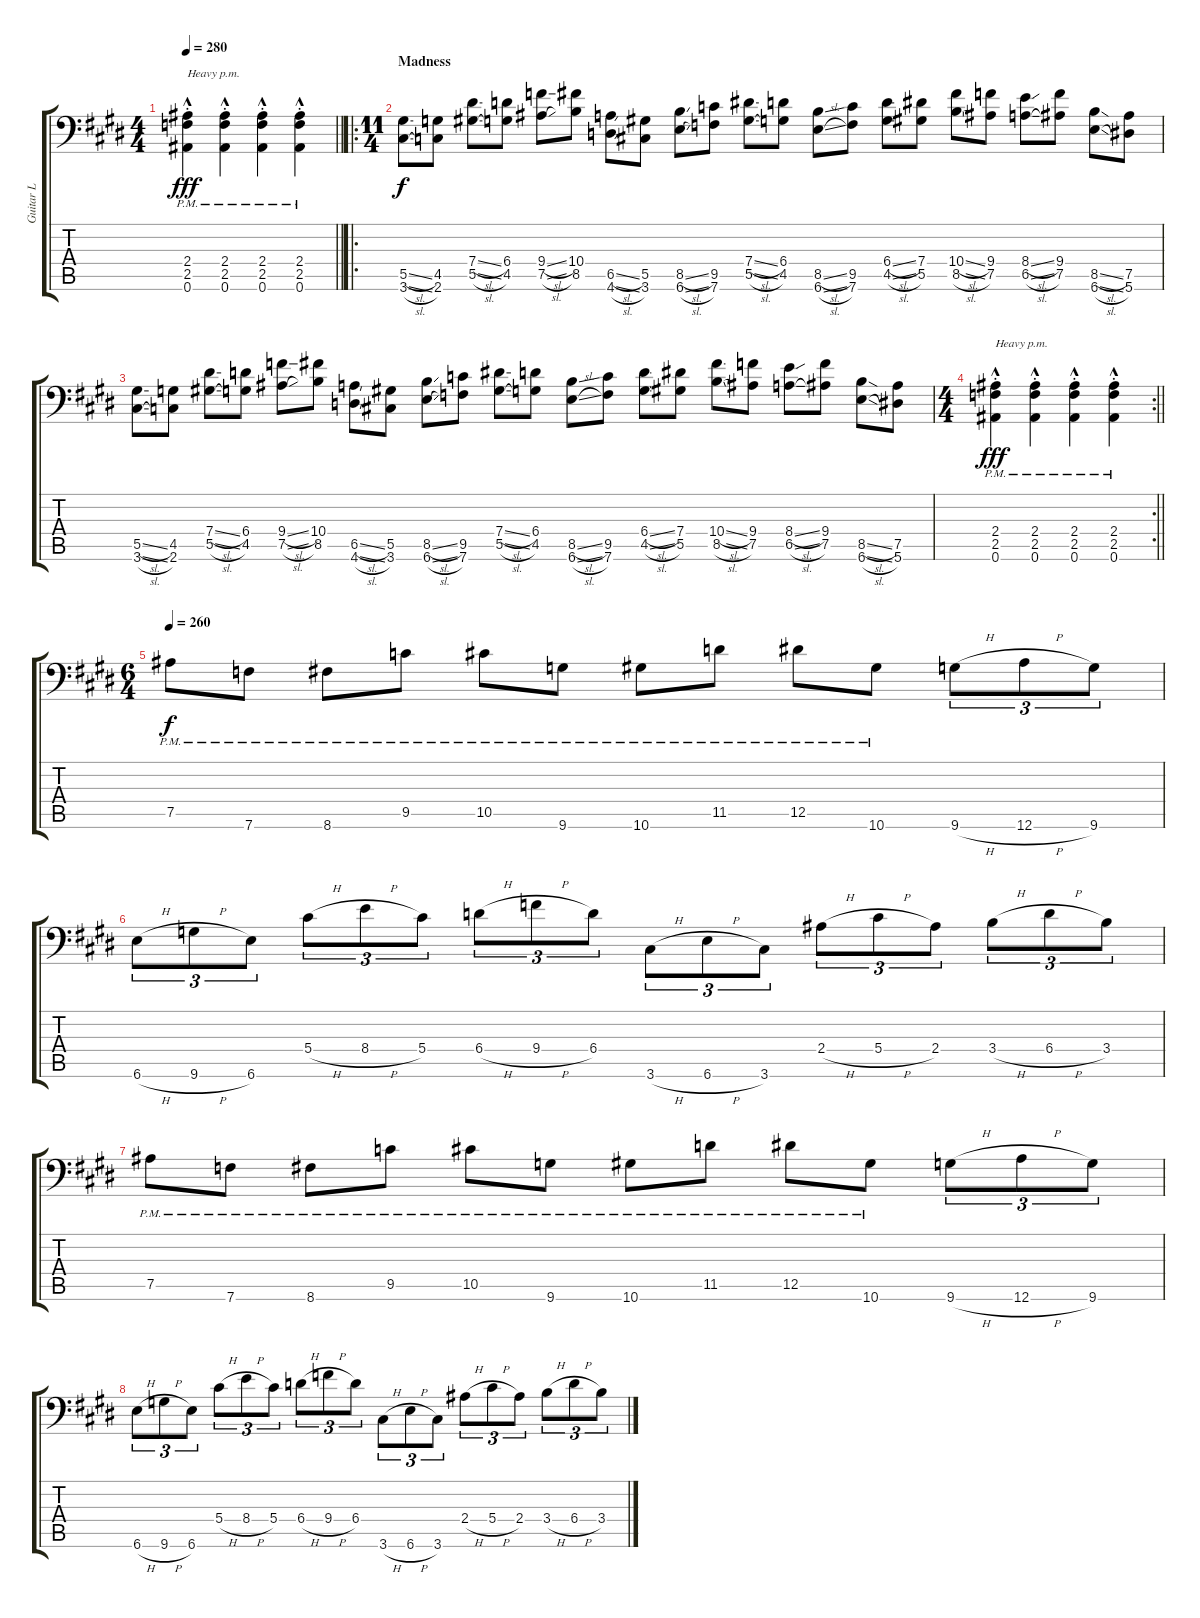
\track ("Guitar L" "Guitar L") {instrument distortionguitar}
\staff {score tabs}
\tuning (Bb3 F3 Db3 Ab2 Eb2 Bb1) {hide}
\ts (4 4)
\tempo 280
\clef f4
\barLineRight lightlight
\ks c#minor
(2.4{hac pm st} 2.5{hac pm st} 0.6{hac pm st}).4{txt "Heavy p.m." dy fff} (2.4{hac pm st} 2.5{hac pm st} 0.6{hac pm st}).4 (2.4{hac pm st} 2.5{hac pm st} 0.6{hac pm st}).4 (2.4{hac pm st} 2.5{hac pm st} 0.6{hac pm st}).4 |
\ro
\ts (11 4)
\section ("" "Madness")
(5.5{sl} 3.6{sl}).8{dy f} (4.5 2.6).8 (7.4{sl} 5.5{sl}).8 (6.4 4.5).8 (9.4{sl} 7.5{sl}).8 (10.4 8.5).8 (6.5{sl} 4.6{sl}).8 (5.5 3.6).8 (8.5{sl} 6.6{sl}).8 (9.5 7.6).8 (7.4{sl} 5.5{sl}).8 (6.4 4.5).8 (8.5{sl} 6.6{sl}).8 (9.5 7.6).8 (6.4{sl} 4.5{sl}).8 (7.4 5.5).8 (10.4{sl} 8.5{sl}).8 (9.4 7.5).8 (8.4{sl} 6.5{sl}).8 (9.4 7.5).8 (8.5{sl} 6.6{sl}).8 (7.5 5.6).8 |
(5.5{sl} 3.6{sl}).8 (4.5 2.6).8 (7.4{sl} 5.5{sl}).8 (6.4 4.5).8 (9.4{sl} 7.5{sl}).8 (10.4 8.5).8 (6.5{sl} 4.6{sl}).8 (5.5 3.6).8 (8.5{sl} 6.6{sl}).8 (9.5 7.6).8 (7.4{sl} 5.5{sl}).8 (6.4 4.5).8 (8.5{sl} 6.6{sl}).8 (9.5 7.6).8 (6.4{sl} 4.5{sl}).8 (7.4 5.5).8 (10.4{sl} 8.5{sl}).8 (9.4 7.5).8 (8.4{sl} 6.5{sl}).8 (9.4 7.5).8 (8.5{sl} 6.6{sl}).8 (7.5 5.6).8 |
\rc 2
\ts (4 4)
\barLineRight lightlight
(2.4{hac pm st} 2.5{hac pm st} 0.6{hac pm st}).4{txt "Heavy p.m." dy fff} (2.4{hac pm st} 2.5{hac pm st} 0.6{hac pm st}).4 (2.4{hac pm st} 2.5{hac pm st} 0.6{hac pm st}).4 (2.4{hac pm st} 2.5{hac pm st} 0.6{hac pm st}).4 |
\ts (6 4)
\tempo 260
7.5{pm}.8{dy f} 7.6{pm}.8 8.6{pm}.8 9.5{pm}.8 10.5{pm}.8 9.6{pm}.8 10.6{pm}.8 11.5{pm}.8 12.5{pm}.8 10.6{pm}.8 9.6{h}.8{tu (3 2)} 12.6{h}.8{tu (3 2)} 9.6.8{tu (3 2)} |
6.6{h}.8{tu (3 2)} 9.6{h}.8{tu (3 2)} 6.6.8{tu (3 2)} 5.4{h}.8{tu (3 2)} 8.4{h}.8{tu (3 2)} 5.4.8{tu (3 2)} 6.4{h}.8{tu (3 2)} 9.4{h}.8{tu (3 2)} 6.4.8{tu (3 2)} 3.6{h}.8{tu (3 2)} 6.6{h}.8{tu (3 2)} 3.6.8{tu (3 2)} 2.4{h}.8{tu (3 2)} 5.4{h}.8{tu (3 2)} 2.4.8{tu (3 2)} 3.4{h}.8{tu (3 2)} 6.4{h}.8{tu (3 2)} 3.4.8{tu (3 2)} |
7.5{pm}.8 7.6{pm}.8 8.6{pm}.8 9.5{pm}.8 10.5{pm}.8 9.6{pm}.8 10.6{pm}.8 11.5{pm}.8 12.5{pm}.8 10.6{pm}.8 9.6{h}.8{tu (3 2)} 12.6{h}.8{tu (3 2)} 9.6.8{tu (3 2)} |
6.6{h}.8{tu (3 2)} 9.6{h}.8{tu (3 2)} 6.6.8{tu (3 2)} 5.4{h}.8{tu (3 2)} 8.4{h}.8{tu (3 2)} 5.4.8{tu (3 2)} 6.4{h}.8{tu (3 2)} 9.4{h}.8{tu (3 2)} 6.4.8{tu (3 2)} 3.6{h}.8{tu (3 2)} 6.6{h}.8{tu (3 2)} 3.6.8{tu (3 2)} 2.4{h}.8{tu (3 2)} 5.4{h}.8{tu (3 2)} 2.4.8{tu (3 2)} 3.4{h}.8{tu (3 2)} 6.4{h}.8{tu (3 2)} 3.4.8{tu (3 2)}
